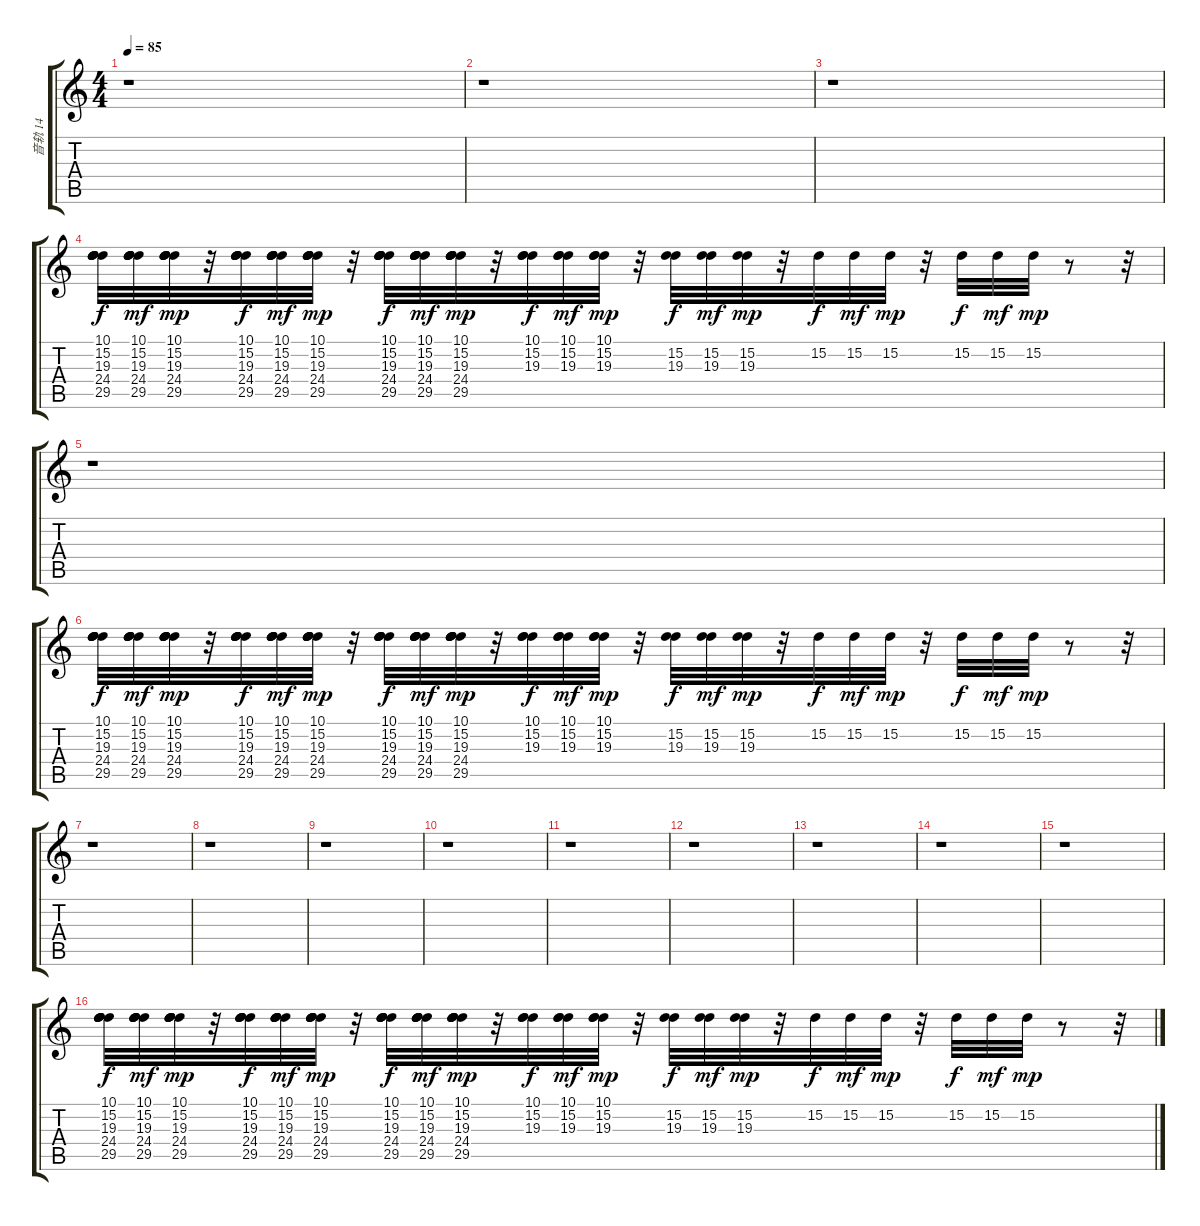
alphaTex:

\track ("音轨 14" "音轨 14") {instrument fx7echoes}
\staff {score tabs}
\tuning (E4 B3 G3 D3 A2 E2) {hide}
\ts (4 4)
\tempo 85
\clef g2
\ks c
r.1{dy mp} |
r.1 |
r.1 |
(10.1 15.2 19.3 24.4 29.5).32{dy f} (10.1 15.2 19.3 24.4 29.5).32{dy mf} (10.1 15.2 19.3 24.4 29.5).32{dy mp} r.32 (10.1 15.2 19.3 24.4 29.5).32{dy f} (10.1 15.2 19.3 24.4 29.5).32{dy mf} (10.1 15.2 19.3 24.4 29.5).32{dy mp} r.32 (10.1 15.2 19.3 24.4 29.5).32{dy f} (10.1 15.2 19.3 24.4 29.5).32{dy mf} (10.1 15.2 19.3 24.4 29.5).32{dy mp} r.32 (10.1 15.2 19.3).32{dy f} (10.1 15.2 19.3).32{dy mf} (10.1 15.2 19.3).32{dy mp} r.32 (15.2 19.3).32{dy f} (15.2 19.3).32{dy mf} (15.2 19.3).32{dy mp} r.32 15.2.32{dy f} 15.2.32{dy mf} 15.2.32{dy mp} r.32 15.2.32{dy f} 15.2.32{dy mf} 15.2.32{dy mp} r.8 r.32 |
r.1 |
(10.1 15.2 19.3 24.4 29.5).32{dy f} (10.1 15.2 19.3 24.4 29.5).32{dy mf} (10.1 15.2 19.3 24.4 29.5).32{dy mp} r.32 (10.1 15.2 19.3 24.4 29.5).32{dy f} (10.1 15.2 19.3 24.4 29.5).32{dy mf} (10.1 15.2 19.3 24.4 29.5).32{dy mp} r.32 (10.1 15.2 19.3 24.4 29.5).32{dy f} (10.1 15.2 19.3 24.4 29.5).32{dy mf} (10.1 15.2 19.3 24.4 29.5).32{dy mp} r.32 (10.1 15.2 19.3).32{dy f} (10.1 15.2 19.3).32{dy mf} (10.1 15.2 19.3).32{dy mp} r.32 (15.2 19.3).32{dy f} (15.2 19.3).32{dy mf} (15.2 19.3).32{dy mp} r.32 15.2.32{dy f} 15.2.32{dy mf} 15.2.32{dy mp} r.32 15.2.32{dy f} 15.2.32{dy mf} 15.2.32{dy mp} r.8 r.32 |
r.1 |
r.1 |
r.1 |
r.1 |
r.1 |
r.1 |
r.1 |
r.1 |
r.1 |
(10.1 15.2 19.3 24.4 29.5).32{dy f} (10.1 15.2 19.3 24.4 29.5).32{dy mf} (10.1 15.2 19.3 24.4 29.5).32{dy mp} r.32 (10.1 15.2 19.3 24.4 29.5).32{dy f} (10.1 15.2 19.3 24.4 29.5).32{dy mf} (10.1 15.2 19.3 24.4 29.5).32{dy mp} r.32 (10.1 15.2 19.3 24.4 29.5).32{dy f} (10.1 15.2 19.3 24.4 29.5).32{dy mf} (10.1 15.2 19.3 24.4 29.5).32{dy mp} r.32 (10.1 15.2 19.3).32{dy f} (10.1 15.2 19.3).32{dy mf} (10.1 15.2 19.3).32{dy mp} r.32 (15.2 19.3).32{dy f} (15.2 19.3).32{dy mf} (15.2 19.3).32{dy mp} r.32 15.2.32{dy f} 15.2.32{dy mf} 15.2.32{dy mp} r.32 15.2.32{dy f} 15.2.32{dy mf} 15.2.32{dy mp} r.8 r.32
